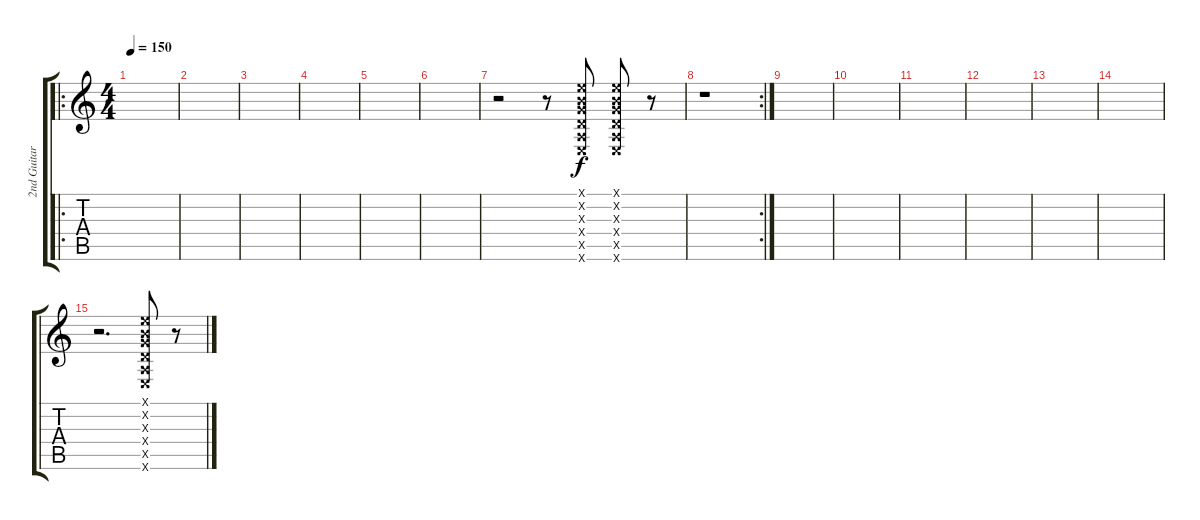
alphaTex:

\track ("2nd Guitar" "2nd Guitar") {instrument distortionguitar}
\staff {score tabs}
\tuning (E4 B3 G3 D3 A2 E2) {hide}
\ro
\ts (4 4)
\tempo 150
\clef g2
\ks c
|
|
|
|
|
|
r.2 r.8 (0.1{x} 0.2{x} 0.3{x} 0.4{x} 0.5{x} 0.6{x}).8 (0.1{x} 0.2{x} 0.3{x} 0.4{x} 0.5{x} 0.6{x}).8 r.8 |
\rc 2
r.1 |
|
|
|
|
|
|
r.2{d} (0.1{x} 0.2{x} 0.3{x} 0.4{x} 0.5{x} 0.6{x}).8 r.8
